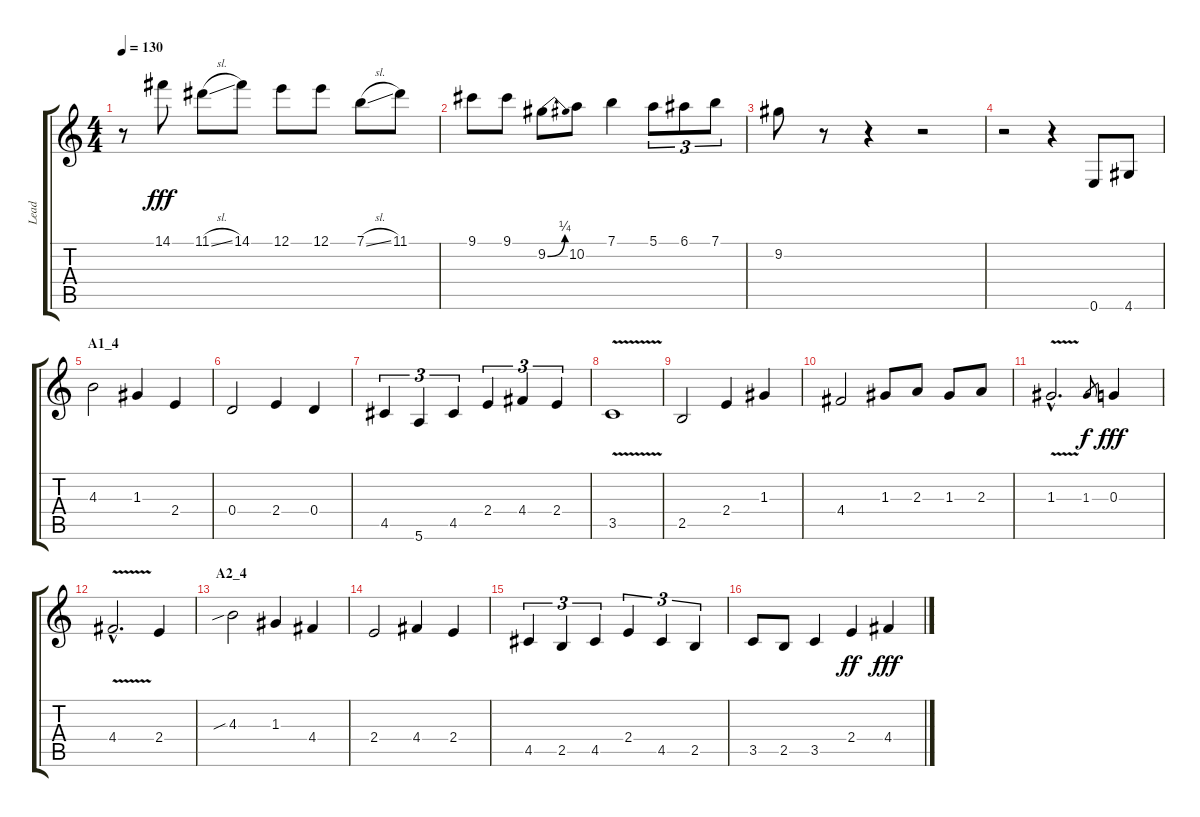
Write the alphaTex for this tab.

\track ("Lead" "Lead") {instrument acousticguitarnylon}
\staff {score tabs}
\tuning (E4 B3 G3 D3 A2 E2) {hide}
\ts (4 4)
\tempo 130
\clef g2
\ks c
r.8{dy fff volume 16 balance 10 instrument acousticguitarnylon} 14.1.8 11.1{sl}.8 14.1.8 12.1.8 12.1.8 7.1{sl}.8 11.1.8 |
9.1.8 9.1.8 9.2{be (bend 0 0 60 1)}.8 10.2.8 7.1.4 5.1.8{tu (3 2)} 6.1.8{tu (3 2)} 7.1.8{tu (3 2)} |
9.2.8 r.8 r.4 r.2 |
r.2 r.4{volume 16 balance 8 instrument electricguitarclean} 0.6.8 4.6.8 |
\section ("" "A1_4")
4.3.2 1.3.4 2.4.4 |
0.4.2 2.4.4 0.4.4 |
4.5.4{tu (3 2)} 5.6.4{tu (3 2)} 4.5.4{tu (3 2)} 2.4.4{tu (3 2)} 4.4.4{tu (3 2)} 2.4.4{tu (3 2)} |
3.5{v}.1 |
2.5.2 2.4.4 1.3.4 |
4.4.2 1.3.8 2.3.8 1.3.8 2.3.8 |
1.3{v hac}.2{d} 1.3.8{gr dy f} 0.3.4{dy fff} |
4.4{v hac}.2{d} 2.4.4 |
\section ("" "A2_4")
4.3{sib}.2 1.3.4 4.4.4 |
2.4.2 4.4.4 2.4.4 |
4.5.4{tu (3 2)} 2.5.4{tu (3 2)} 4.5.4{tu (3 2)} 2.4.4{tu (3 2)} 4.5.4{tu (3 2)} 2.5.4{tu (3 2)} |
3.5.8 2.5.8 3.5.4 2.4.4{dy ff} 4.4.4{dy fff}
